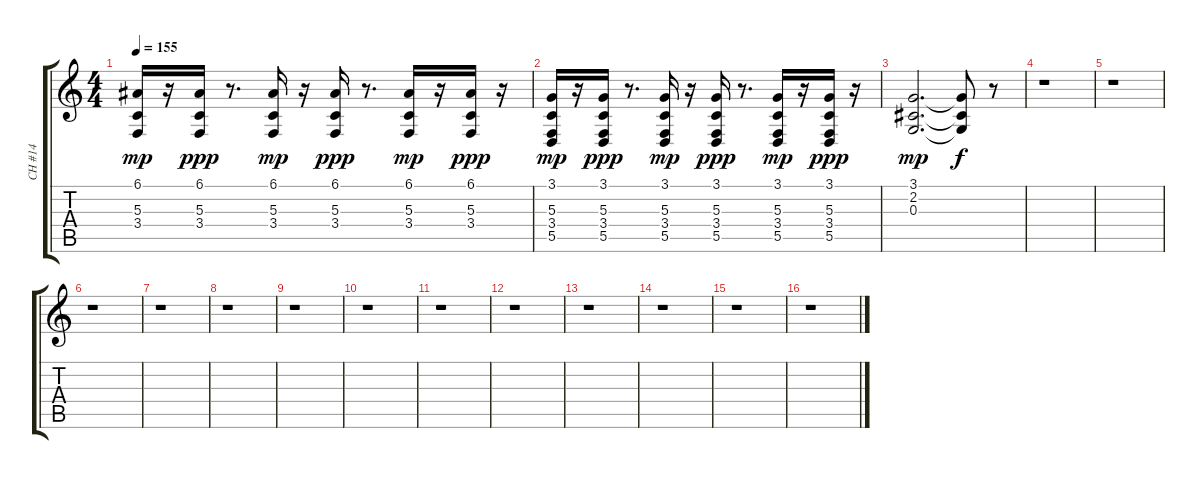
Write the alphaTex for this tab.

\track ("CH #14" "CH #14") {instrument brasssection}
\staff {score tabs}
\tuning (E4 B3 G3 D3 A2 E2) {hide}
\ts (4 4)
\tempo 155
\clef g2
\ks c
(6.1 5.3 3.4).16{dy mp} r.16 (6.1 5.3 3.4).16{dy ppp} r.8{d} (6.1 5.3 3.4).16{dy mp} r.16 (6.1 5.3 3.4).16{dy ppp} r.8{d} (6.1 5.3 3.4).16{dy mp} r.16 (6.1 5.3 3.4).16{dy ppp} r.16 |
(3.1 5.3 3.4 5.5).16{dy mp} r.16 (3.1 5.3 3.4 5.5).16{dy ppp} r.8{d} (3.1 5.3 3.4 5.5).16{dy mp} r.16 (3.1 5.3 3.4 5.5).16{dy ppp} r.8{d} (3.1 5.3 3.4 5.5).16{dy mp} r.16 (3.1 5.3 3.4 5.5).16{dy ppp} r.16 |
(3.1 2.2 0.3).2{d dy mp} (3.1{t} 2.2{t} 0.3{t}).8{dy f} r.8 |
r.1 |
r.1 |
r.1 |
r.1 |
r.1 |
r.1 |
r.1 |
r.1 |
r.1 |
r.1 |
r.1 |
r.1 |
r.1
